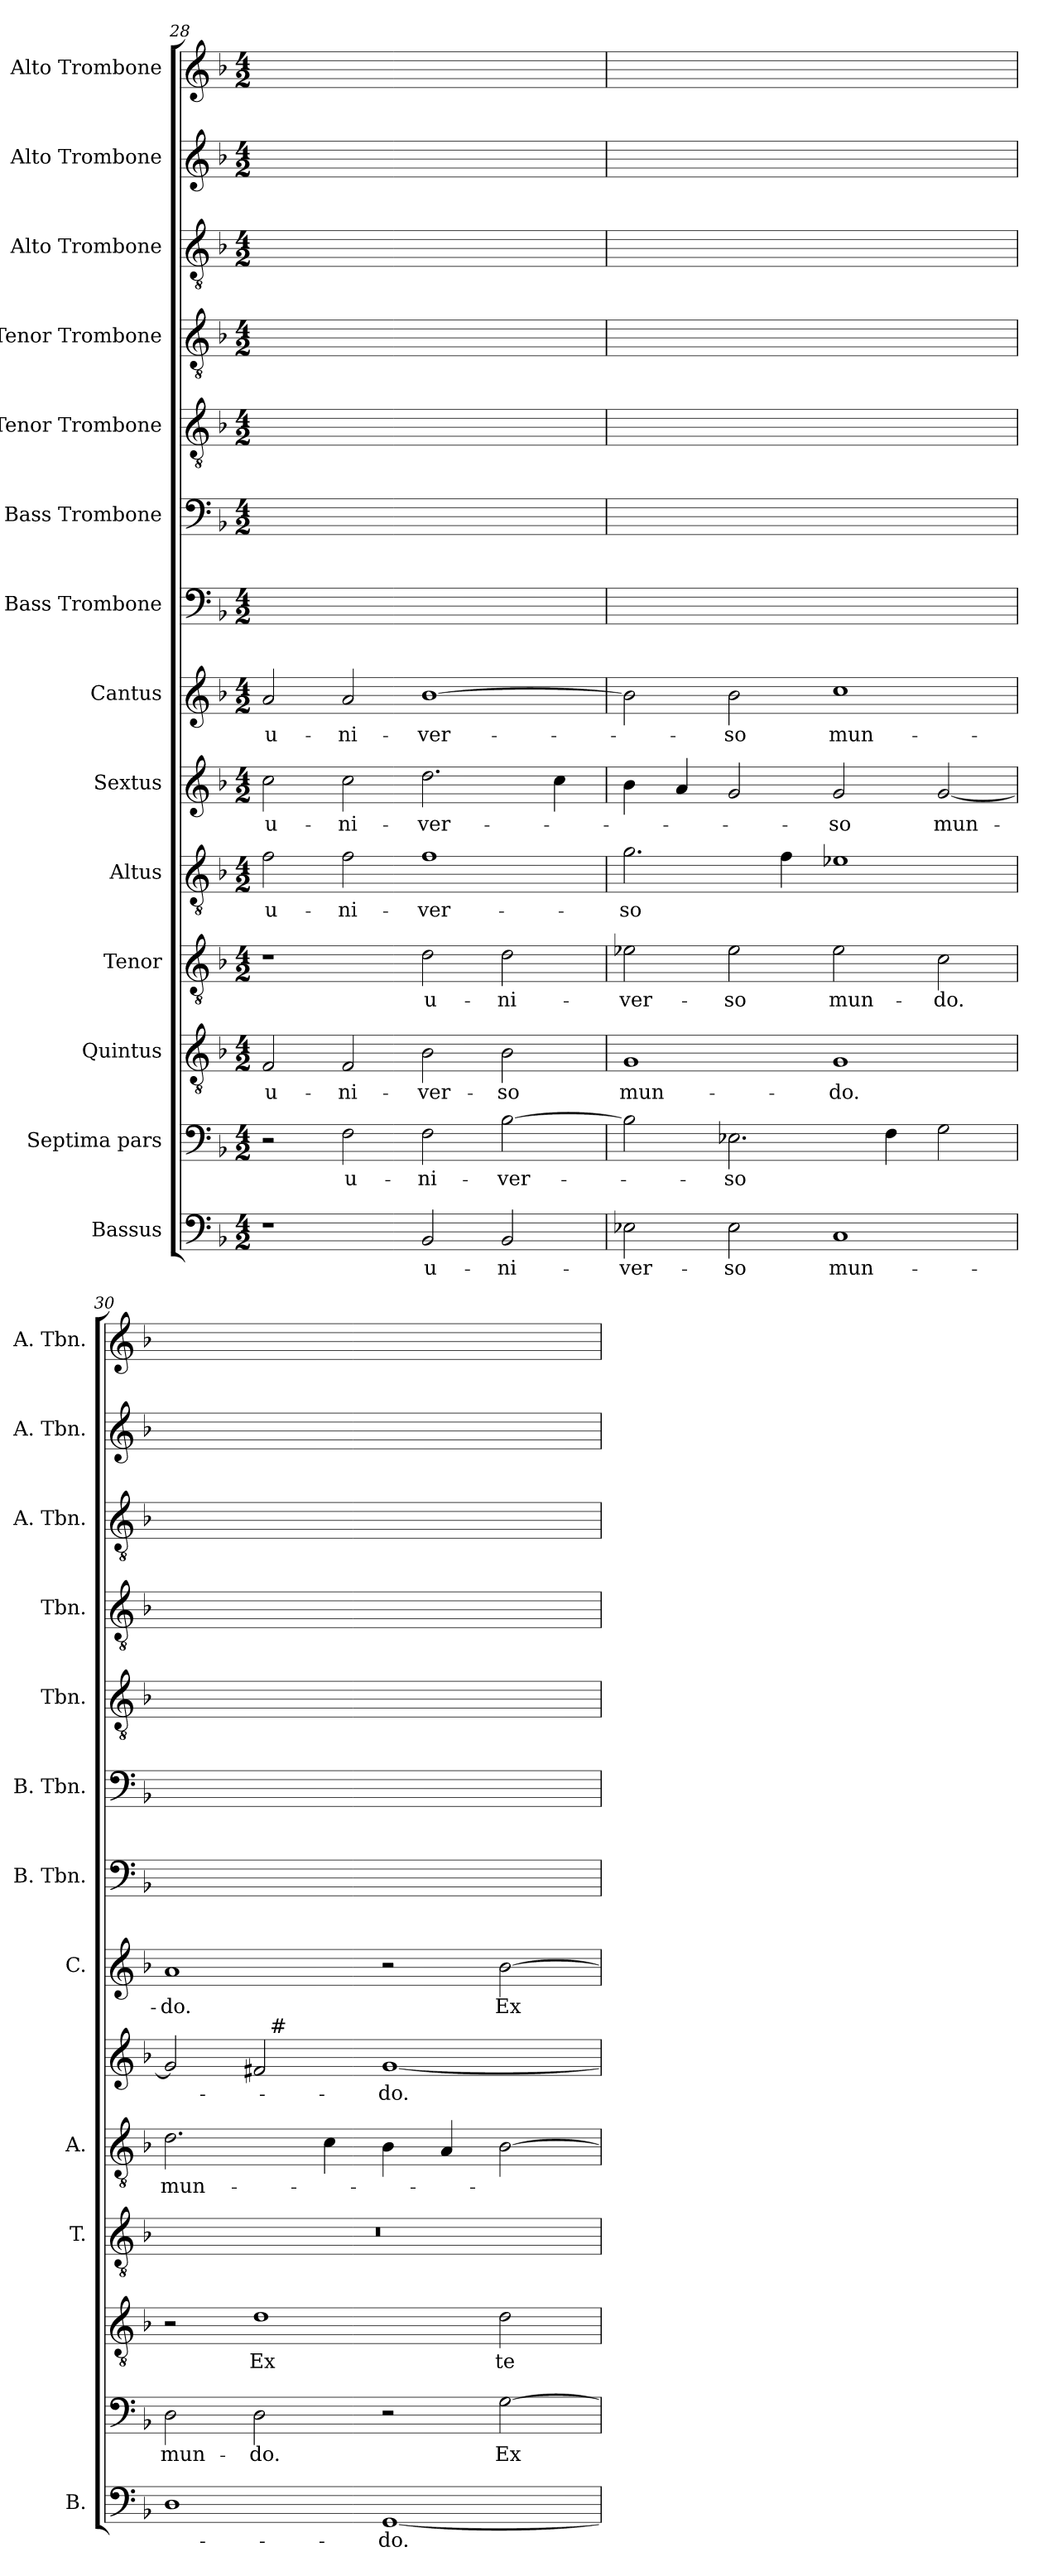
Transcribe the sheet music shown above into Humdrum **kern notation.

**kern	**text	**kern	**text	**kern	**text	**kern	**text	**kern	**text	**kern	**text	**kern	**text	**kern	**text	**kern	**text	**kern	**text	**kern	**text	**kern	**text	**kern	**text	**kern	**text
*part14	*part14	*part13	*part13	*part12	*part12	*part11	*part11	*part10	*part10	*part9	*part9	*part8	*part8	*part7	*part7	*part6	*part6	*part5	*part5	*part4	*part4	*part3	*part3	*part2	*part2	*part1	*part1
*staff14	*staff14	*staff13	*staff13	*staff12	*staff12	*staff11	*staff11	*staff10	*staff10	*staff9	*staff9	*staff8	*staff8	*staff7	*staff7	*staff6	*staff6	*staff5	*staff5	*staff4	*staff4	*staff3	*staff3	*staff2	*staff2	*staff1	*staff1
*I"Bassus	*	*I"Septima pars	*	*I"Quintus	*	*I"Tenor	*	*I"Altus	*	*I"Sextus	*	*I"Cantus	*	*I"Bass Trombone	*	*I"Bass Trombone	*	*I"Tenor Trombone	*	*I"Tenor Trombone	*	*I"Alto Trombone	*	*I"Alto Trombone	*	*I"Alto Trombone	*
*I'B.	*	*	*	*	*	*I'T.	*	*I'A.	*	*	*	*I'C.	*	*I'B. Tbn.	*	*I'B. Tbn.	*	*I'Tbn.	*	*I'Tbn.	*	*I'A. Tbn.	*	*I'A. Tbn.	*	*I'A. Tbn.	*
*clefF4	*	*clefF4	*	*clefGv2	*	*clefGv2	*	*clefGv2	*	*clefG2	*	*clefG2	*	*clefF4	*	*clefF4	*	*clefGv2	*	*clefGv2	*	*clefGv2	*	*clefG2	*	*clefG2	*
*	*	*	*	*ITrd7c12	*	*ITrd7c12	*	*ITrd7c12	*	*	*	*	*	*	*	*	*	*	*	*	*	*	*	*	*	*	*
*k[b-]	*	*k[b-]	*	*k[b-]	*	*k[b-]	*	*k[b-]	*	*k[b-]	*	*k[b-]	*	*k[b-]	*	*k[b-]	*	*k[b-]	*	*k[b-]	*	*k[b-]	*	*k[b-]	*	*k[b-]	*
*d:	*	*d:	*	*d:	*	*d:	*	*d:	*	*d:	*	*d:	*	*d:	*	*d:	*	*d:	*	*d:	*	*d:	*	*d:	*	*d:	*
*M4/2	*	*M4/2	*	*M4/2	*	*M4/2	*	*M4/2	*	*M4/2	*	*M4/2	*	*M4/2	*	*M4/2	*	*M4/2	*	*M4/2	*	*M4/2	*	*M4/2	*	*M4/2	*
=28	=28	=28	=28	=28	=28	=28	=28	=28	=28	=28	=28	=28	=28	=28	=28	=28	=28	=28	=28	=28	=28	=28	=28	=28	=28	=28	=28
!	!	!	!	!	!LO:LY:b	!	!	!	!LO:LY:b	!	!LO:LY:b	!	!LO:LY:b	!	!	!	!	!	!	!	!	!	!	!	!	!	!
1r	.	2r	.	2FF/	u-	1r	.	2F\	u-	2cc\	u-	2a/	u-	1ryy	.	2ryy	.	2FF/yy	u-	1ryy	.	2F/yy	u-	2cc\yy	u-	2a/yy	u-
!	!	!	!LO:LY:b	!	!LO:LY:b	!	!	!	!LO:LY:b	!	!LO:LY:b	!	!LO:LY:b	!	!	!	!	!	!	!	!	!	!	!	!	!	!
.	.	2F\	u-	2FF/	-ni-	.	.	2F\	-ni-	2cc\	-ni-	2a/	-ni-	.	.	2F\yy	u-	2FF/yy	-ni-	.	.	2F/yy	-ni-	2cc\yy	-ni-	2a/yy	-ni-
!	!LO:LY:b	!	!LO:LY:b	!	!LO:LY:b	!	!LO:LY:b	!	!LO:LY:b	!	!LO:LY:b	!	!LO:LY:b	!	!	!	!	!	!	!	!	!	!	!	!	!	!
2BB-/	u-	2F\	-ni-	2BB-\	-ver-	2D\	u-	1F	-ver-	2.dd\	-ver-	[>1b-	-ver-	2BB-/yy	u-	2F\yy	-ni-	2BB-/yy	-ver-	2D/yy	u-	1Fyy	-ver-	2.dd\yy	-ver-	[>1b-yy	-ver-
!	!LO:LY:b	!	!LO:LY:b	!	!LO:LY:b	!	!LO:LY:b	!	!	!	!	!	!	!	!	!	!	!	!	!	!	!	!	!	!	!	!
2BB-/	-ni-	[>2B-\	-ver-	2BB-\	-so	2D\	-ni-	.	.	.	.	.	.	2BB-/yy	-ni-	[>2B-\yy	-ver-	2BB-/yy	-so	2D/yy	-ni-	.	.	.	.	.	.
.	.	.	.	.	.	.	.	.	.	4cc\	.	.	.	.	.	.	.	.	.	.	.	.	.	4cc\yy	.	.	.
=29	=29	=29	=29	=29	=29	=29	=29	=29	=29	=29	=29	=29	=29	=29	=29	=29	=29	=29	=29	=29	=29	=29	=29	=29	=29	=29	=29
!	!LO:LY:b	!	!	!	!LO:LY:b	!	!LO:LY:b	!	!LO:LY:b	!	!	!	!	!	!	!	!	!	!	!	!	!	!	!	!	!	!
2E-X\	-ver-	2B-\]	.	1GG	mun-	2E-X\	-ver-	2.G\	-so	4b-\	.	2b-\]	.	2E-\yy	-ver-	2B-\yy]	.	1GGyy	mun-	2E-/yy	-ver-	2.G/yy	-so	4b-\yy	.	2b-\yy]	.
.	.	.	.	.	.	.	.	.	.	4a/	.	.	.	.	.	.	.	.	.	.	.	.	.	4a/yy	.	.	.
!	!LO:LY:b	!	!LO:LY:b	!	!	!	!LO:LY:b	!	!	!	!	!	!LO:LY:b	!	!	!	!	!	!	!	!	!	!	!	!	!	!
2E-\	-so	2.E-X\	-so	.	.	2E-\	-so	.	.	2g/	.	2b-\	-so	2E-\yy	-so	2.E-\yy	-so	.	.	2E-/yy	-so	.	.	2g/yy	.	2b-\yy	-so
.	.	.	.	.	.	.	.	4F\	.	.	.	.	.	.	.	.	.	.	.	.	.	4F/yy	.	.	.	.	.
!	!LO:LY:b	!	!	!	!LO:LY:b	!	!LO:LY:b	!	!	!	!LO:LY:b	!	!LO:LY:b	!	!	!	!	!	!	!	!	!	!	!	!	!	!
1C	mun-	.	.	1GG	-do.	2E-\	mun-	1E-X	.	2g/	-so	1cc	mun-	1Cyy	mun-	.	.	1GGyy	-do.	2E-/yy	mun-	1E-yy	.	2g/yy	-so	1ccyy	mun-
.	.	4F\	.	.	.	.	.	.	.	.	.	.	.	.	.	4F\yy	.	.	.	.	.	.	.	.	.	.	.
!	!	!	!	!	!	!	!LO:LY:b	!	!	!	!LO:LY:b	!	!	!	!	!	!	!	!	!	!	!	!	!	!	!	!
.	.	2G\	.	.	.	2C\	-do.	.	.	[<2g/	mun-	.	.	.	.	2G\yy	.	.	.	2C/yy	-do.	.	.	[<2g/yy	mun-	.	.
=30	=30	=30	=30	=30	=30	=30	=30	=30	=30	=30	=30	=30	=30	=30	=30	=30	=30	=30	=30	=30	=30	=30	=30	=30	=30	=30	=30
!	!	!	!LO:LY:b	!	!	!LO:N:vis=1	!	!	!LO:LY:b	!	!	!	!LO:LY:b	!	!	!	!	!	!	!	!	!	!	!	!	!	!
*	*	*	*	*	*	*	*	*	*	*^	*	*	*	*	*	*	*	*	*	*	*	*	*	*	*	*	*
1D	.	2D\	mun-	2r	.	0r	.	2.D\	mun-	2g/]	2ryy	.	1a	-do.	1Dyy	.	2D\yy	mun-	2ryy	.	0ryy	.	2.D/yy	mun-	2g/yy]	.	1ayy	-do.
!	!	!	!LO:LY:b	!	!LO:LY:b	!	!	!	!	!	!	!	!	!	!	!	!	!	!	!	!	!	!	!	!	!	!	!
.	.	2D\	-do.	1D	Ex	.	.	.	.	2f#/	32ryy	.	.	.	.	.	2D\yy	-do.	1Dyy	Ex	.	.	.	.	2f#/yy	.	.	.
!	!	!	!	!	!	!	!	!	!	!	!LO:TX:a:t=#	!	!	!	!	!	!	!	!	!	!	!	!	!	!	!	!	!
.	.	.	.	.	.	.	.	.	.	.	1ryy	.	.	.	.	.	.	.	.	.	.	.	.	.	.	.	.	.
.	.	.	.	.	.	.	.	4C\	.	.	.	.	.	.	.	.	.	.	.	.	.	.	4C/yy	.	.	.	.	.
!	!LO:LY:b	!	!	!	!	!	!	!	!	!	!	!LO:LY:b	!	!	!	!	!	!	!	!	!	!	!	!	!	!	!	!
[<1GG	-do.	2r	.	.	.	.	.	4BB-\	.	[<1g	.	-do.	2r	.	[<1GGyy	-do.	2ryy	.	.	.	.	.	4BB-/yy	.	[<1gyy	-do.	2ryy	.
.	.	.	.	.	.	.	.	4AA/	.	.	.	.	.	.	.	.	.	.	.	.	.	.	4AA/yy	.	.	.	.	.
!	!	!	!LO:LY:b	!	!LO:LY:b	!	!	!	!	!	!	!	!	!LO:LY:b	!	!	!	!	!	!	!	!	!	!	!	!	!	!
.	.	[>2G\	Ex	2D\	te	.	.	[>2BB-\	.	.	.	.	[>2b-\	Ex	.	.	[>2G\yy	Ex	2D/yy	te	.	.	[<2BB-/yy	.	.	.	[>2b-\yy	Ex
.	.	.	.	.	.	.	.	.	.	.	4...ryy	.	.	.	.	.	.	.	.	.	.	.	.	.	.	.	.	.
*	*	*	*	*	*	*	*	*	*	*v	*v	*	*	*	*	*	*	*	*	*	*	*	*	*	*	*	*	*
=	=	=	=	=	=	=	=	=	=	=	=	=	=	=	=	=	=	=	=	=	=	=	=	=	=	=	=
*-	*-	*-	*-	*-	*-	*-	*-	*-	*-	*-	*-	*-	*-	*-	*-	*-	*-	*-	*-	*-	*-	*-	*-	*-	*-	*-	*-
